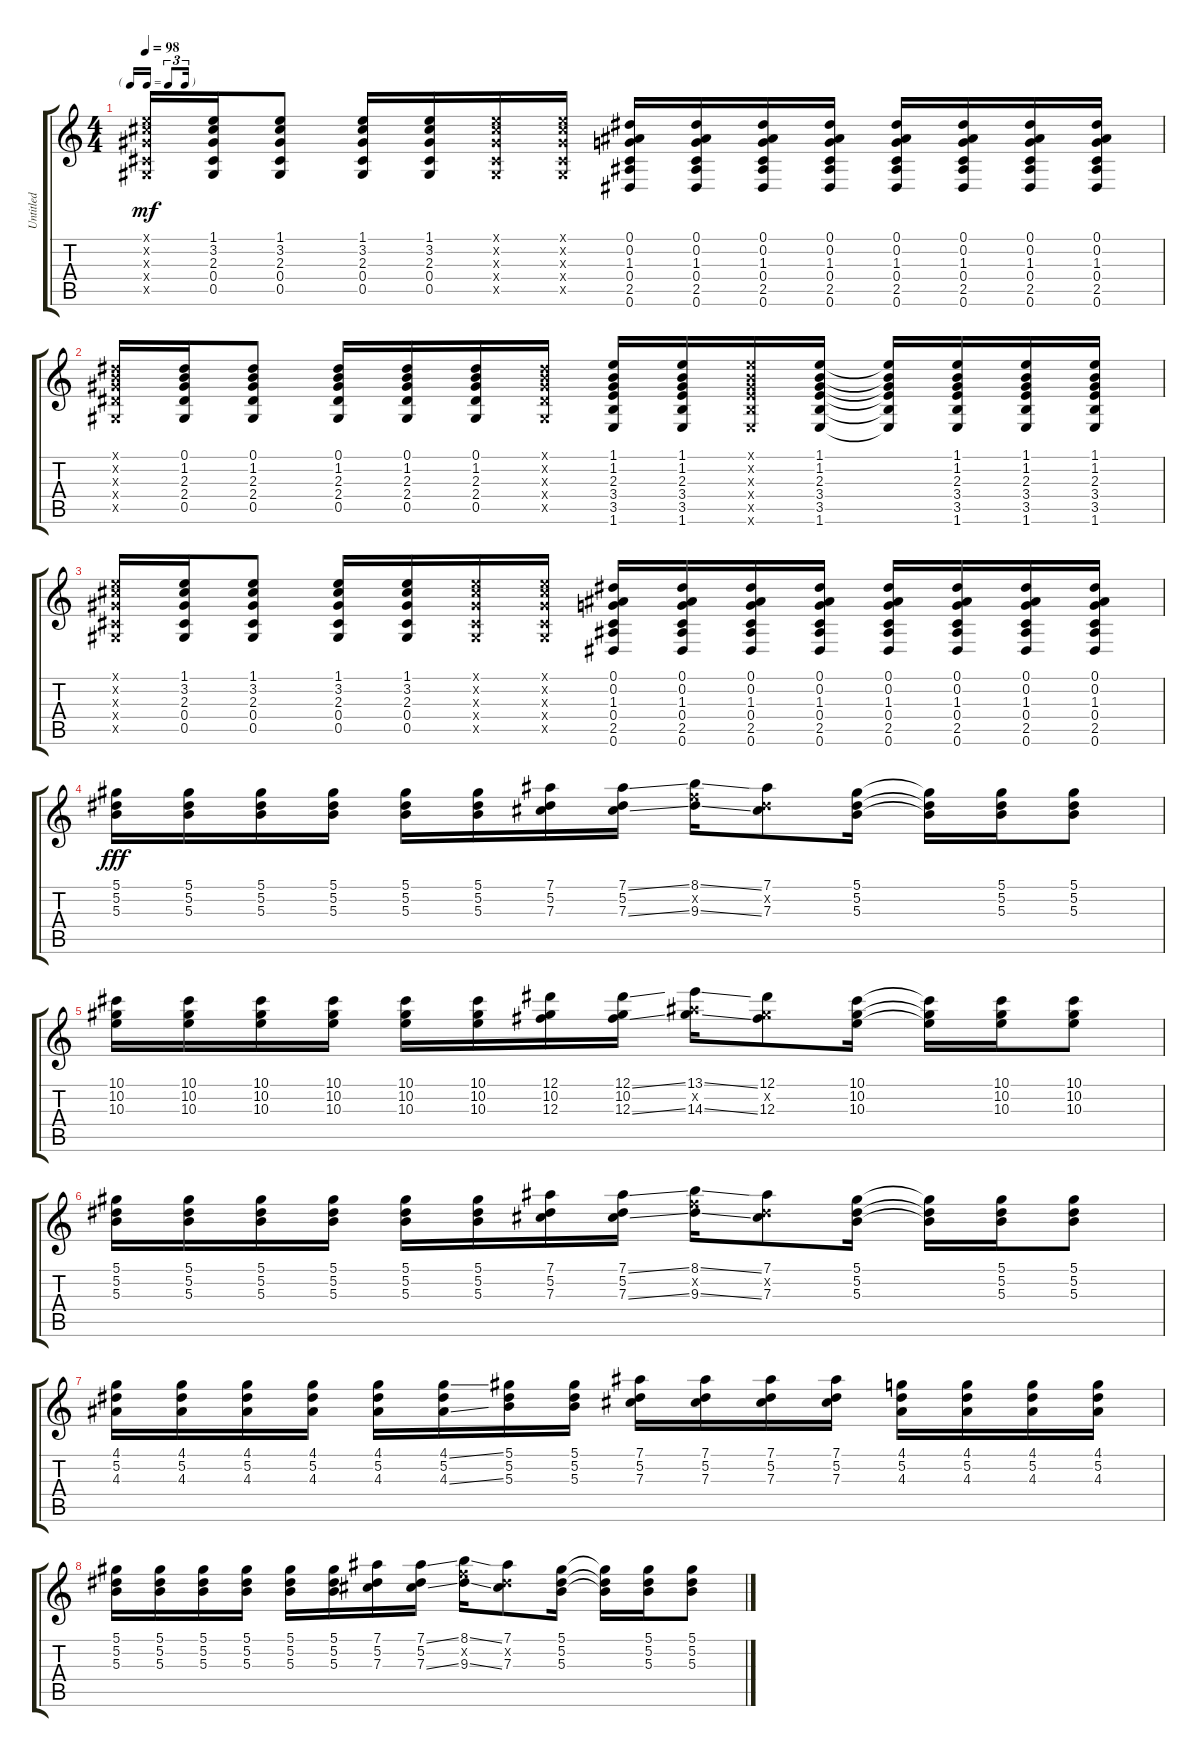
\track ("Untitled" "Untitled") {instrument electricguitarclean}
\staff {score tabs}
\tuning (Eb4 Bb3 Gb3 Db3 Ab2 Eb2) {hide}
\ts (4 4)
\tf triplet16th
\tempo 98
\clef g2
\ks c
(1.1{x} 3.2{x} 2.3{x} 0.4{x} 0.5{x}).16{dy mf} (1.1 3.2 2.3 0.4 0.5).16 (1.1 3.2 2.3 0.4 0.5).8 (1.1 3.2 2.3 0.4 0.5).16 (1.1 3.2 2.3 0.4 0.5).16 (1.1{x} 3.2{x} 2.3{x} 0.4{x} 0.5{x}).16 (1.1{x} 3.2{x} 2.3{x} 0.4{x} 0.5{x}).16 (0.1 0.2 1.3 0.4 2.5 0.6).16 (0.1 0.2 1.3 0.4 2.5 0.6).16 (0.1 0.2 1.3 0.4 2.5 0.6).16 (0.1 0.2 1.3 0.4 2.5 0.6).16 (0.1 0.2 1.3 0.4 2.5 0.6).16 (0.1 0.2 1.3 0.4 2.5 0.6).16 (0.1 0.2 1.3 0.4 2.5 0.6).16 (0.1 0.2 1.3 0.4 2.5 0.6).16 |
(0.1{x} 1.2{x} 2.3{x} 2.4{x} 0.5{x}).16 (0.1 1.2 2.3 2.4 0.5).16 (0.1 1.2 2.3 2.4 0.5).8 (0.1 1.2 2.3 2.4 0.5).16 (0.1 1.2 2.3 2.4 0.5).16 (0.1 1.2 2.3 2.4 0.5).16 (0.1{x} 1.2{x} 2.3{x} 2.4{x} 0.5{x}).16 (1.1 1.2 2.3 3.4 3.5 1.6).16 (1.1 1.2 2.3 3.4 3.5 1.6).16 (1.1{x} 1.2{x} 2.3{x} 3.4{x} 3.5{x} 1.6{x}).16 (1.1 1.2 2.3 3.4 3.5 1.6).16 (1.1{t} 1.2{t} 2.3{t} 3.4{t} 3.5{t} 1.6{t}).16 (1.1 1.2 2.3 3.4 3.5 1.6).16 (1.1 1.2 2.3 3.4 3.5 1.6).16 (1.1 1.2 2.3 3.4 3.5 1.6).16 |
(1.1{x} 3.2{x} 2.3{x} 0.4{x} 0.5{x}).16 (1.1 3.2 2.3 0.4 0.5).16 (1.1 3.2 2.3 0.4 0.5).8 (1.1 3.2 2.3 0.4 0.5).16 (1.1 3.2 2.3 0.4 0.5).16 (1.1{x} 3.2{x} 2.3{x} 0.4{x} 0.5{x}).16 (1.1{x} 3.2{x} 2.3{x} 0.4{x} 0.5{x}).16 (0.1 0.2 1.3 0.4 2.5 0.6).16 (0.1 0.2 1.3 0.4 2.5 0.6).16 (0.1 0.2 1.3 0.4 2.5 0.6).16 (0.1 0.2 1.3 0.4 2.5 0.6).16 (0.1 0.2 1.3 0.4 2.5 0.6).16 (0.1 0.2 1.3 0.4 2.5 0.6).16 (0.1 0.2 1.3 0.4 2.5 0.6).16 (0.1 0.2 1.3 0.4 2.5 0.6).16 |
(5.1 5.2 5.3).16{dy fff} (5.1 5.2 5.3).16 (5.1 5.2 5.3).16 (5.1 5.2 5.3).16 (5.1 5.2 5.3).16 (5.1 5.2 5.3).16 (7.1 5.2 7.3).16 (7.1{ss} 5.2 7.3{ss}).16 (8.1{ss} 7.2{x} 9.3{ss}).16 (7.1 5.2{x} 7.3).8 (5.1 5.2 5.3).16 (5.1{t} 5.2{t} 5.3{t}).16 (5.1 5.2 5.3).16 (5.1 5.2 5.3).8 |
(10.1 10.2 10.3).16 (10.1 10.2 10.3).16 (10.1 10.2 10.3).16 (10.1 10.2 10.3).16 (10.1 10.2 10.3).16 (10.1 10.2 10.3).16 (12.1 10.2 12.3).16 (12.1{ss} 10.2 12.3{ss}).16 (13.1{ss} 12.2{x} 14.3{ss}).16 (12.1 10.2{x} 12.3).8 (10.1 10.2 10.3).16 (10.1{t} 10.2{t} 10.3{t}).16 (10.1 10.2 10.3).16 (10.1 10.2 10.3).8 |
(5.1 5.2 5.3).16 (5.1 5.2 5.3).16 (5.1 5.2 5.3).16 (5.1 5.2 5.3).16 (5.1 5.2 5.3).16 (5.1 5.2 5.3).16 (7.1 5.2 7.3).16 (7.1{ss} 5.2 7.3{ss}).16 (8.1{ss} 7.2{x} 9.3{ss}).16 (7.1 5.2{x} 7.3).8 (5.1 5.2 5.3).16 (5.1{t} 5.2{t} 5.3{t}).16 (5.1 5.2 5.3).16 (5.1 5.2 5.3).8 |
(4.1 5.2 4.3).16 (4.1 5.2 4.3).16 (4.1 5.2 4.3).16 (4.1 5.2 4.3).16 (4.1 5.2 4.3).16 (4.1{ss} 5.2 4.3{ss}).16 (5.1 5.2 5.3).16 (5.1 5.2 5.3).16 (7.1 5.2 7.3).16 (7.1 5.2 7.3).16 (7.1 5.2 7.3).16 (7.1 5.2 7.3).16 (4.1 5.2 4.3).16 (4.1 5.2 4.3).16 (4.1 5.2 4.3).16 (4.1 5.2 4.3).16 |
(5.1 5.2 5.3).16 (5.1 5.2 5.3).16 (5.1 5.2 5.3).16 (5.1 5.2 5.3).16 (5.1 5.2 5.3).16 (5.1 5.2 5.3).16 (7.1 5.2 7.3).16 (7.1{ss} 5.2 7.3{ss}).16 (8.1{ss} 7.2{x} 9.3{ss}).16 (7.1 5.2{x} 7.3).8 (5.1 5.2 5.3).16 (5.1{t} 5.2{t} 5.3{t}).16 (5.1 5.2 5.3).16 (5.1 5.2 5.3).8
